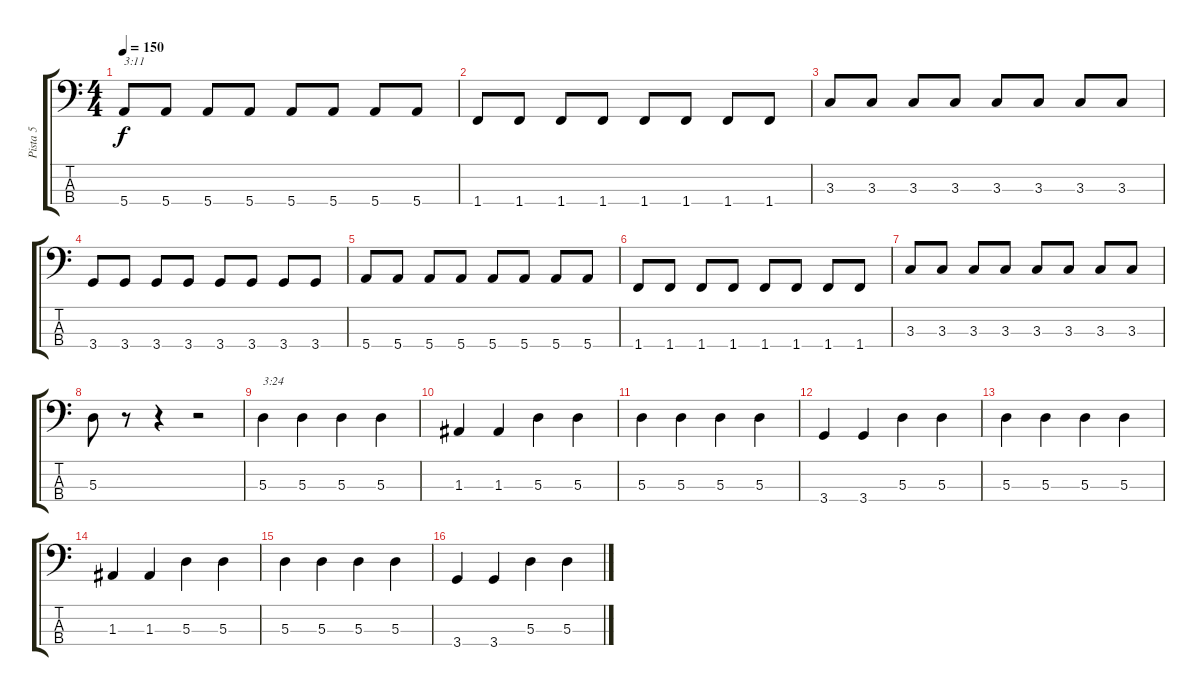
\track ("Pista 5" "Pista 5") {instrument electricbassfinger}
\staff {score tabs}
\tuning (G2 D2 A1 E1) {hide}
\ts (4 4)
\tempo 150
\clef f4
\ks c
5.4.8{txt "3:11" dy f} 5.4.8 5.4.8 5.4.8 5.4.8 5.4.8 5.4.8 5.4.8 |
1.4.8 1.4.8 1.4.8 1.4.8 1.4.8 1.4.8 1.4.8 1.4.8 |
3.3.8 3.3.8 3.3.8 3.3.8 3.3.8 3.3.8 3.3.8 3.3.8 |
3.4.8 3.4.8 3.4.8 3.4.8 3.4.8 3.4.8 3.4.8 3.4.8 |
5.4.8 5.4.8 5.4.8 5.4.8 5.4.8 5.4.8 5.4.8 5.4.8 |
1.4.8 1.4.8 1.4.8 1.4.8 1.4.8 1.4.8 1.4.8 1.4.8 |
3.3.8 3.3.8 3.3.8 3.3.8 3.3.8 3.3.8 3.3.8 3.3.8 |
5.3.8 r.8 r.4 r.2 |
5.3.4{txt "3:24"} 5.3.4 5.3.4 5.3.4 |
1.3.4 1.3.4 5.3.4 5.3.4 |
5.3.4 5.3.4 5.3.4 5.3.4 |
3.4.4 3.4.4 5.3.4 5.3.4 |
5.3.4 5.3.4 5.3.4 5.3.4 |
1.3.4 1.3.4 5.3.4 5.3.4 |
5.3.4 5.3.4 5.3.4 5.3.4 |
3.4.4 3.4.4 5.3.4 5.3.4
